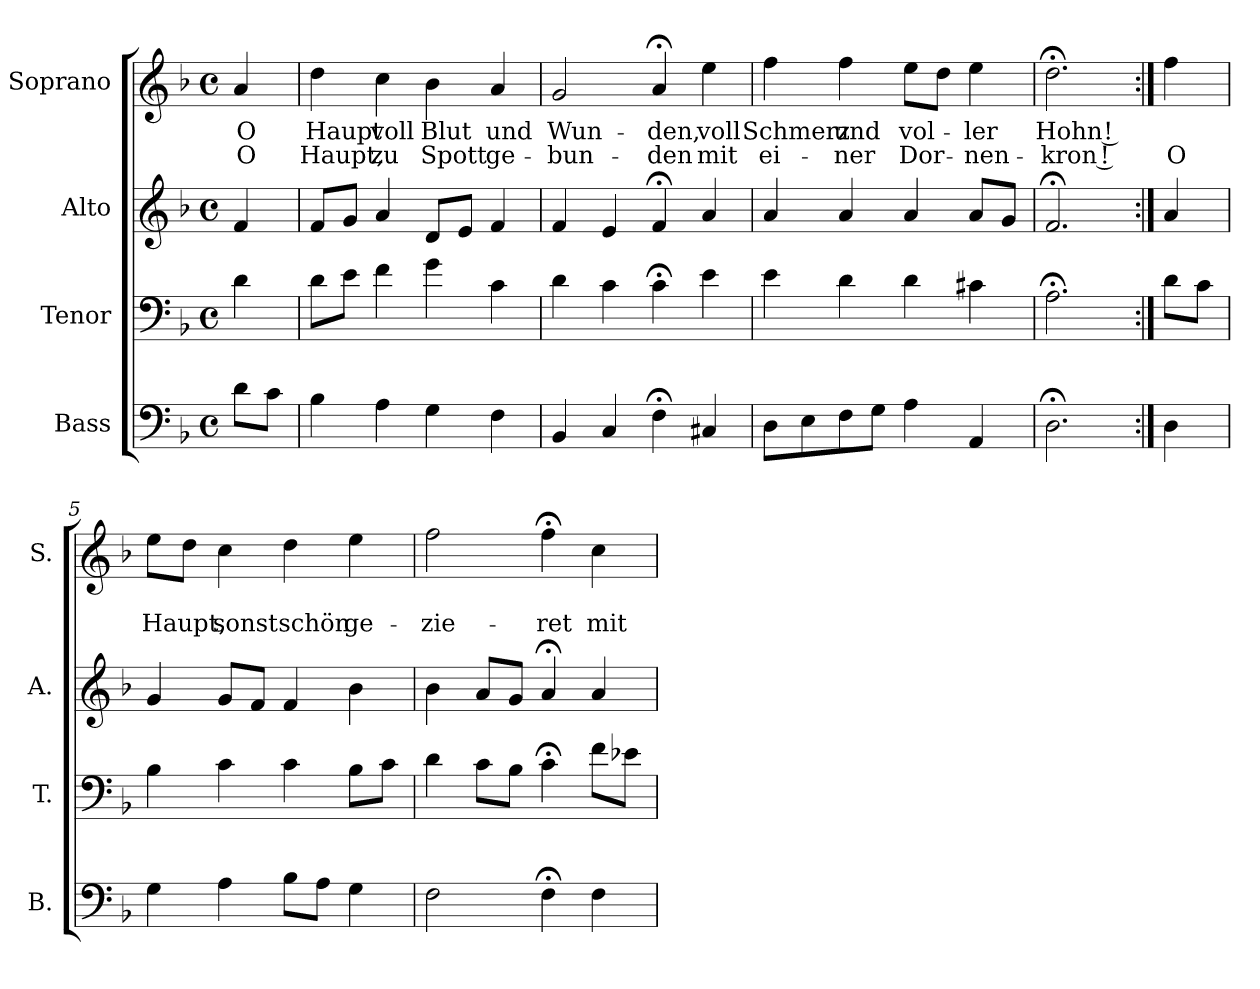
**kern	**kern	**kern	**kern	**text	**text
*part4	*part3	*part2	*part1	*part1	*part1
*staff4	*staff3	*staff2	*staff1	*staff1	*staff1
*I"Bass	*I"Tenor	*I"Alto	*I"Soprano	*	*
*I'B.	*I'T.	*I'A.	*I'S.	*	*
*clefF4	*clefF4	*clefG2	*clefG2	*	*
*k[b-]	*k[b-]	*k[b-]	*k[b-]	*	*
*d:	*d:	*d:	*d:	*	*
*M4/4	*M4/4	*M4/4	*M4/4	*	*
*met(c)	*met(c)	*met(c)	*met(c)	*	*
=	=	=	=	=	=
8d\L	4d\	4f/	4a/	O	O
8c\J	.	.	.	.	.
=1	=1	=1	=1	=1	=1
4B-\	8d\L	8f/L	4dd\	Haupt	Haupt,
.	8e\J	8g/J	.	.	.
4A\	4f\	4a/	4cc\	voll	zu
4G\	4g\	8d/L	4b-\	Blut	Spott
.	.	8e/J	.	.	.
4F\	4c\	4f/	4a/	und	ge-
=2	=2	=2	=2	=2	=2
4BB-/	4d\	4f/	2g/	Wun-	-bun-
4C/	4c\	4e/	.	.	.
4F;<\	4c;<\	4f;</	4a;</	-den,	-den
4C#X/	4e\	4a/	4ee\	voll	mit
=3	=3	=3	=3	=3	=3
8D\L	4e\	4a/	4ff\	Schmerz	ei-
8E\	.	.	.	.	.
8F\	4d\	4a/	4ff\	und	-ner
8G\J	.	.	.	.	.
4A\	4d\	4a/	8ee\L	vol-	Dor-
.	.	.	8dd\J	.	.
4AA/	4c#X\	8a/L	4ee\	-ler	-nen-
.	.	8g/J	.	.	.
=4	=4	=4	=4	=4	=4
2.D;<\	2.A;<\	2.f;</	2.dd;<\	Hohn !	-kron !
!!LO:LB:g=z
=4a:|!	=4a:|!	=4a:|!	=4a:|!	=4a:|!	=4a:|!
4D\	8d\L	4a/	4ff\	.	O
.	8c\J	.	.	.	.
=5	=5	=5	=5	=5	=5
4G\	4B-\	4g/	8ee\L	.	Haupt,
.	.	.	8dd\J	.	.
4A\	4c\	8g/L	4cc\	.	sonst
.	.	8f/J	.	.	.
8B-\L	4c\	4f/	4dd\	.	schön
8A\J	.	.	.	.	.
4G\	8B-\L	4b-\	4ee\	.	ge-
.	8c\J	.	.	.	.
=6	=6	=6	=6	=6	=6
2F\	4d\	4b-\	2ff\	.	-zie-
.	8c\L	8a/L	.	.	.
.	8B-\J	8g/J	.	.	.
4F;<\	4c;<\	4a;</	4ff;<\	.	-ret
4F\	8f\L	4a/	4cc\	.	mit
.	8e-X\J	.	.	.	.
=	=	=	=	=	=
*-	*-	*-	*-	*-	*-
